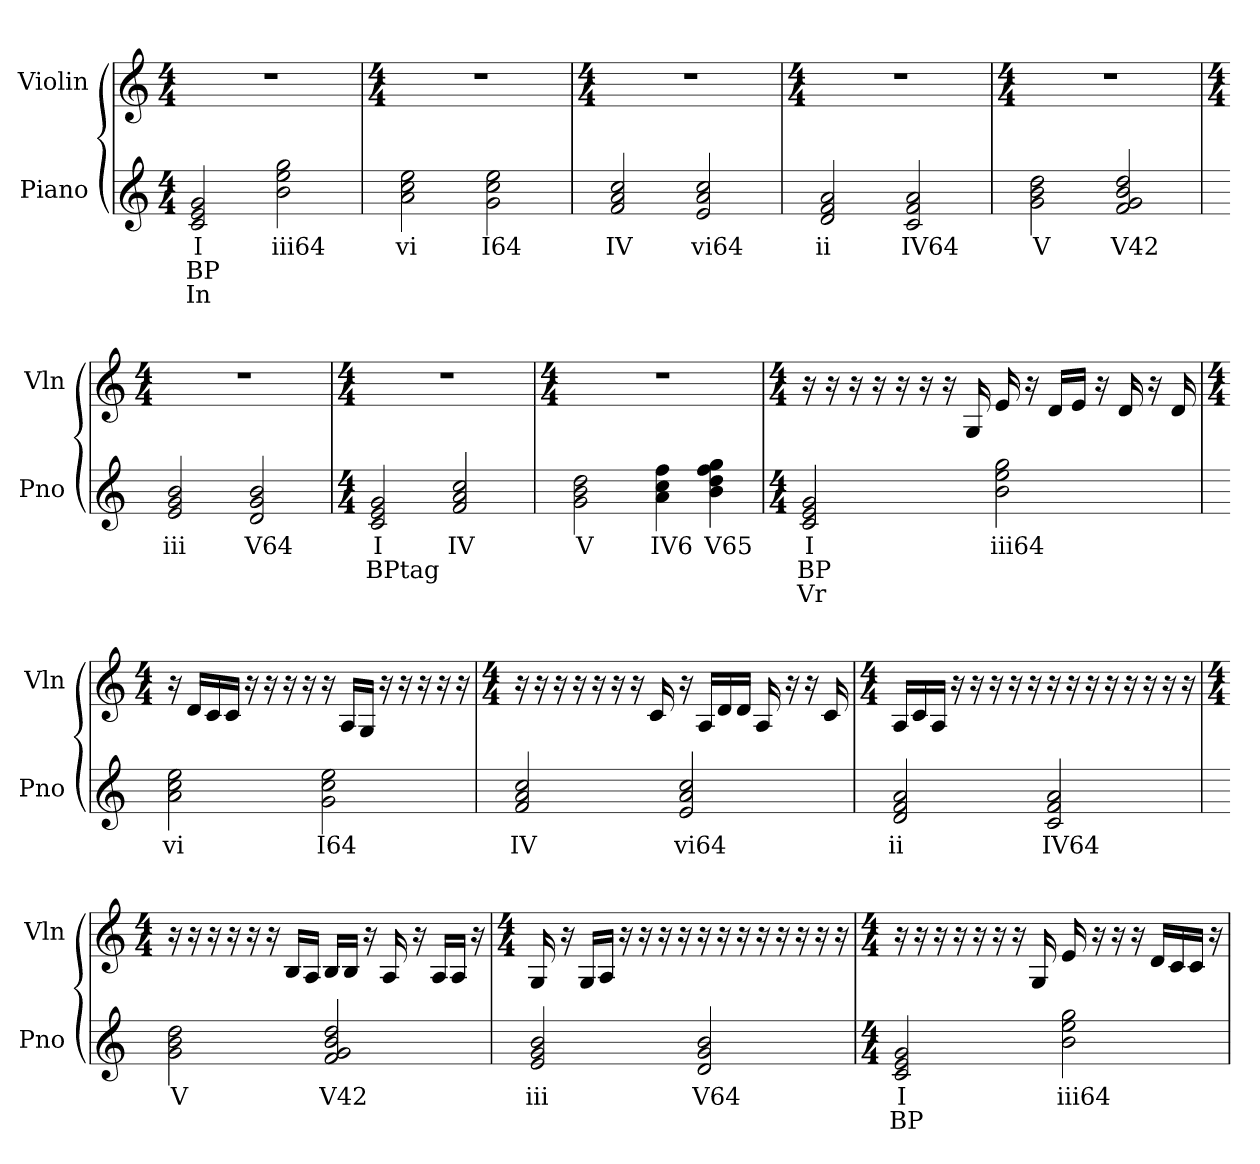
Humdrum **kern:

**kern	**text	**text	**text	**kern
*part2	*part2	*part2	*part2	*part1
*staff2	*staff2	*staff2	*staff2	*staff1
*I"Piano	*	*	*	*I"Violin
*I'Pno	*	*	*	*I'Vln
*k[]	*	*	*	*
*C:	*	*	*	*
*M4/4	*	*	*	*M4/4
=	=	=	=	=
2c 2e 2g	I	BP	In	1r
2b 2ee 2gg	iii64	.	.	.
=	=	=	=	=
*k[]	*	*	*	*
*C:	*	*	*	*
*	*	*	*	*M4/4
2a 2cc 2ee	vi	.	.	1r
2g 2cc 2ee	I64	.	.	.
=	=	=	=	=
*k[]	*	*	*	*
*C:	*	*	*	*
*	*	*	*	*M4/4
2f 2a 2cc	IV	.	.	1r
2e 2a 2cc	vi64	.	.	.
=	=	=	=	=
*k[]	*	*	*	*
*C:	*	*	*	*
*	*	*	*	*M4/4
2d 2f 2a	ii	.	.	1r
2c 2f 2a	IV64	.	.	.
=	=	=	=	=
*k[]	*	*	*	*
*C:	*	*	*	*
*	*	*	*	*M4/4
2g 2b 2dd	V	.	.	1r
2f 2g 2b 2dd	V42	.	.	.
=	=	=	=	=
*k[]	*	*	*	*
*C:	*	*	*	*
*	*	*	*	*M4/4
2e 2g 2b	iii	.	.	1r
2d 2g 2b	V64	.	.	.
=	=	=	=	=
*k[]	*	*	*	*
*C:	*	*	*	*
*M4/4	*	*	*	*M4/4
2c 2e 2g	I	BPtag	.	1r
2f 2a 2cc	IV	.	.	.
=	=	=	=	=
*k[]	*	*	*	*
*C:	*	*	*	*
*	*	*	*	*M4/4
2g 2b 2dd	V	.	.	1r
4a 4cc 4ff	IV6	.	.	.
4b 4dd 4ff 4gg	V65	.	.	.
=	=	=	=	=
*k[]	*	*	*	*
*C:	*	*	*	*
*M4/4	*	*	*	*M4/4
2c 2e 2g	I	BP	Vr	16r
.	.	.	.	16r
.	.	.	.	16r
.	.	.	.	16r
.	.	.	.	16r
.	.	.	.	16r
.	.	.	.	16r
.	.	.	.	16G
2b 2ee 2gg	iii64	.	.	16e
.	.	.	.	16r
.	.	.	.	16dLL
.	.	.	.	16eJJ
.	.	.	.	16r
.	.	.	.	16d
.	.	.	.	16r
.	.	.	.	16d
=	=	=	=	=
*k[]	*	*	*	*
*C:	*	*	*	*
*	*	*	*	*M4/4
2a 2cc 2ee	vi	.	.	16r
.	.	.	.	16dLL
.	.	.	.	16c
.	.	.	.	16cJJ
.	.	.	.	16r
.	.	.	.	16r
.	.	.	.	16r
.	.	.	.	16r
2g 2cc 2ee	I64	.	.	16r
.	.	.	.	16ALL
.	.	.	.	16GJJ
.	.	.	.	16r
.	.	.	.	16r
.	.	.	.	16r
.	.	.	.	16r
.	.	.	.	16r
=	=	=	=	=
*k[]	*	*	*	*
*C:	*	*	*	*
*	*	*	*	*M4/4
2f 2a 2cc	IV	.	.	16r
.	.	.	.	16r
.	.	.	.	16r
.	.	.	.	16r
.	.	.	.	16r
.	.	.	.	16r
.	.	.	.	16r
.	.	.	.	16c
2e 2a 2cc	vi64	.	.	16r
.	.	.	.	16ALL
.	.	.	.	16d
.	.	.	.	16dJJ
.	.	.	.	16A
.	.	.	.	16r
.	.	.	.	16r
.	.	.	.	16c
=	=	=	=	=
*k[]	*	*	*	*
*C:	*	*	*	*
*	*	*	*	*M4/4
2d 2f 2a	ii	.	.	16ALL
.	.	.	.	16c
.	.	.	.	16AJJ
.	.	.	.	16r
.	.	.	.	16r
.	.	.	.	16r
.	.	.	.	16r
.	.	.	.	16r
2c 2f 2a	IV64	.	.	16r
.	.	.	.	16r
.	.	.	.	16r
.	.	.	.	16r
.	.	.	.	16r
.	.	.	.	16r
.	.	.	.	16r
.	.	.	.	16r
=	=	=	=	=
*k[]	*	*	*	*
*C:	*	*	*	*
*	*	*	*	*M4/4
2g 2b 2dd	V	.	.	16r
.	.	.	.	16r
.	.	.	.	16r
.	.	.	.	16r
.	.	.	.	16r
.	.	.	.	16r
.	.	.	.	16BLL
.	.	.	.	16AJJ
2f 2g 2b 2dd	V42	.	.	16BLL
.	.	.	.	16BJJ
.	.	.	.	16r
.	.	.	.	16A
.	.	.	.	16r
.	.	.	.	16ALL
.	.	.	.	16AJJ
.	.	.	.	16r
=	=	=	=	=
*k[]	*	*	*	*
*C:	*	*	*	*
*	*	*	*	*M4/4
2e 2g 2b	iii	.	.	16G
.	.	.	.	16r
.	.	.	.	16GLL
.	.	.	.	16AJJ
.	.	.	.	16r
.	.	.	.	16r
.	.	.	.	16r
.	.	.	.	16r
2d 2g 2b	V64	.	.	16r
.	.	.	.	16r
.	.	.	.	16r
.	.	.	.	16r
.	.	.	.	16r
.	.	.	.	16r
.	.	.	.	16r
.	.	.	.	16r
=	=	=	=	=
*k[]	*	*	*	*
*C:	*	*	*	*
*M4/4	*	*	*	*M4/4
2c 2e 2g	I	BP	.	16r
.	.	.	.	16r
.	.	.	.	16r
.	.	.	.	16r
.	.	.	.	16r
.	.	.	.	16r
.	.	.	.	16r
.	.	.	.	16G
2b 2ee 2gg	iii64	.	.	16e
.	.	.	.	16r
.	.	.	.	16r
.	.	.	.	16r
.	.	.	.	16dLL
.	.	.	.	16c
.	.	.	.	16cJJ
.	.	.	.	16r
=	=	=	=	=
*-	*-	*-	*-	*-
